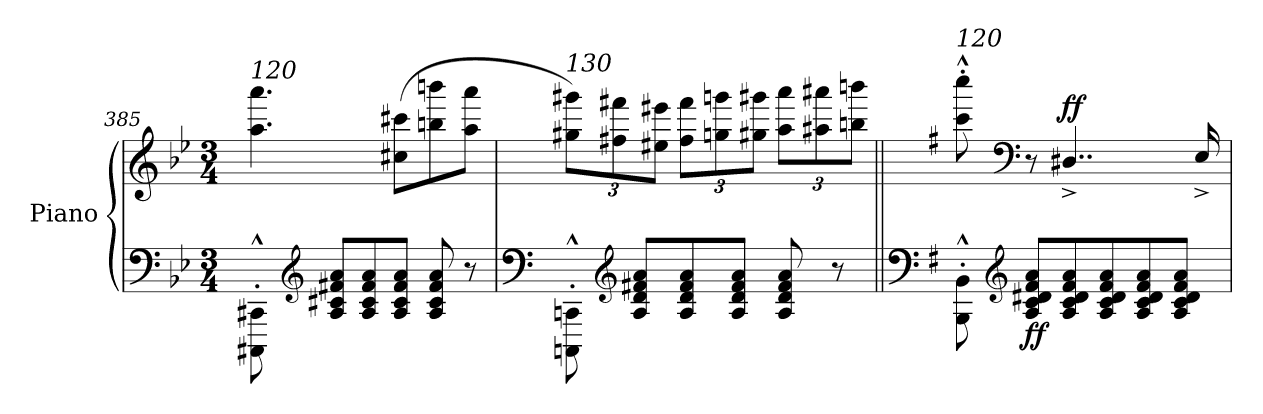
**kern	**kern	**dynam
*part1	*part1	*part1
*staff2	*staff1	*staff1/2
*I"Piano	*	*
*I'Pno	*	*
*clefF4	*clefG2	*
*k[b-e-]	*k[b-e-]	*
*M3/4	*M3/4	*
=385	=385	=385
!	!LO:TX:a:i:t=120	!
8CCC#X\'^^ 8CC#X\'^^	4.aa\ 4.aaa\	.
*clefG2	*	*
8A/ 8c#X/ 8f#X/ 8a/L	.	.
8A/ 8c#/ 8f#/ 8a/	.	.
8A/ 8c#/ 8f#/ 8a/J	(8cc#X\ 8ccc#X\L	.
8A/ 8c#/ 8f#/ 8a/	8bbn\ 8bbbn\	.
8r	8aa\ 8aaa\J	.
=386	=386	=386
*clefF4	*	*
*	*Xbrackettup	*
!	!LO:TX:a:i:t=130	!
8CCCn\'^^ 8CCn\'^^	12gg#X\ 12ggg#X\L)	.
.	12ff#X\ 12fff#X\	.
*clefG2	*	*
8A/ 8d/ 8f#X/ 8a/L	.	.
.	12ee#X\ 12eee#X\J	.
8A/ 8d/ 8f#/ 8a/	12ff#\ 12fff#\L	.
.	12ggn\ 12gggn\	.
8A/ 8d/ 8f#/ 8a/J	.	.
.	12gg#X\ 12ggg#X\J	.
8A/ 8d/ 8f#/ 8a/	12aa\ 12aaa\L	.
.	12aa#X\ 12aaa#X\	.
8r	.	.
.	12bbn\ 12bbbn\J	.
!!LO:LB:g=z
=387||	=387||	=387||
*clefF4	*	*
*k[f#]	*k[f#]	*
!	!LO:TX:a:i:t=120	!
8BBB\'^^ 8BB\'^^	8ccc\'^^ 8cccc\'^^	.
*clefG2	*clefF4	*
!	!	!LO:DY:b=2
8A/ 8c/ 8d#X/ 8f#/ 8a/L	8r	ff
!	!	!LO:DY:a
8A/ 8c/ 8d#/ 8f#/ 8a/	4..D#X^/	ff
8A/ 8c/ 8d#/ 8f#/ 8a/	.	.
8A/ 8c/ 8d#/ 8f#/ 8a/	.	.
8A/ 8c/ 8d#/ 8f#/ 8a/J	.	.
.	16E^/	.
=	=	=
*-	*-	*-
